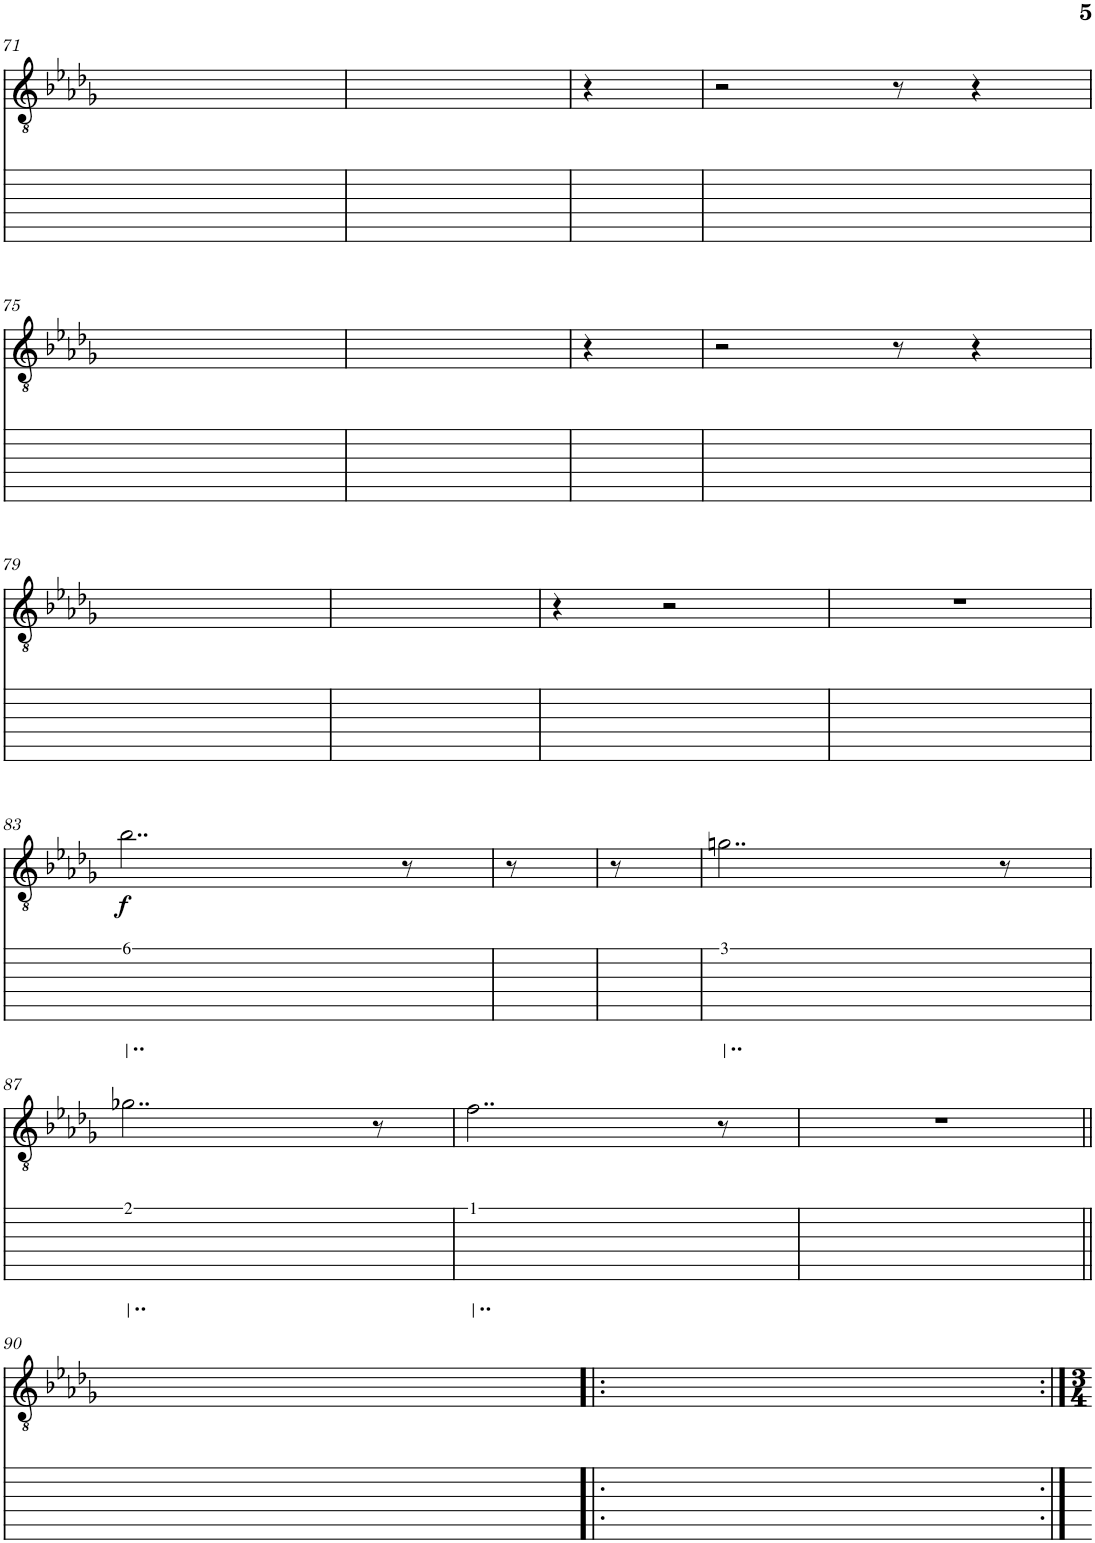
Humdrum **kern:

**kern	**kern	**dynam
*part1	*part1	*part1
*staff2	*staff1	*staff1/2
*I"Classical Guitar	*	*
*I'Guit.	*	*
!!LO:PB:g=z
*	*clefGv2	*
*k[b-e-a-d-g-]	*k[b-e-a-d-g-]	*
*M3/4	*M3/4	*
=71	=71	=71
2.ryy	2.ryy	.
=72	=72	=72
2.ryy	2.ryy	.
=73	=73	=73
4r	4r	.
=74	=74	=74
2r	2r	.
8r	8r	.
8r	8r	.
!!LO:LB:g=z
=75	=75	=75
2.ryy	2.ryy	.
8r	8r	.
=76	=76	=76
2.ryy	2.ryy	.
=77	=77	=77
4r	4r	.
=78	=78	=78
2r	2r	.
8r	8r	.
8r	8r	.
!!LO:LB:g=z
=79	=79	=79
2.ryy	2.ryy	.
8r	8r	.
=80	=80	=80
2.ryy	2.ryy	.
=81	=81	=81
4r	4r	.
2r	2r	.
=82	=82	=82
2.r	2.r	.
!!LO:LB:g=z
=83	=83	=83
!	!	!LO:DY:b
[2.b-\	[2.b-\	f
4r	8ryy	.
.	8r	.
8r	8ryy	.
=84	=84	=84
8r	8r	.
8b-\]	8b-\]	.
=85	=85	=85
8r	8r	.
=86	=86	=86
[2.gn\	[2.gn\	.
8ryy	8ryy	.
8r	8r	.
!!LO:LB:g=z
=87	=87	=87
[2.g-X\	[2.g-X\	.
8g\]	8g\]	.
8r	8r	.
=88	=88	=88
[2.f\	[2.f\	.
8g-\]	8g-\]	.
8r	8r	.
=89	=89	=89
2.r	2.r	.
8f\]	8f\]	.
!!LO:LB:g=z
=90||	=90||	=90||
2.ryy	2.ryy	.
4r	4ryy	.
=91!|:	=91!|:	=91!|:
2.ryy	2.ryy	.
=:|!	=:|!	=:|!
*-	*-	*-
